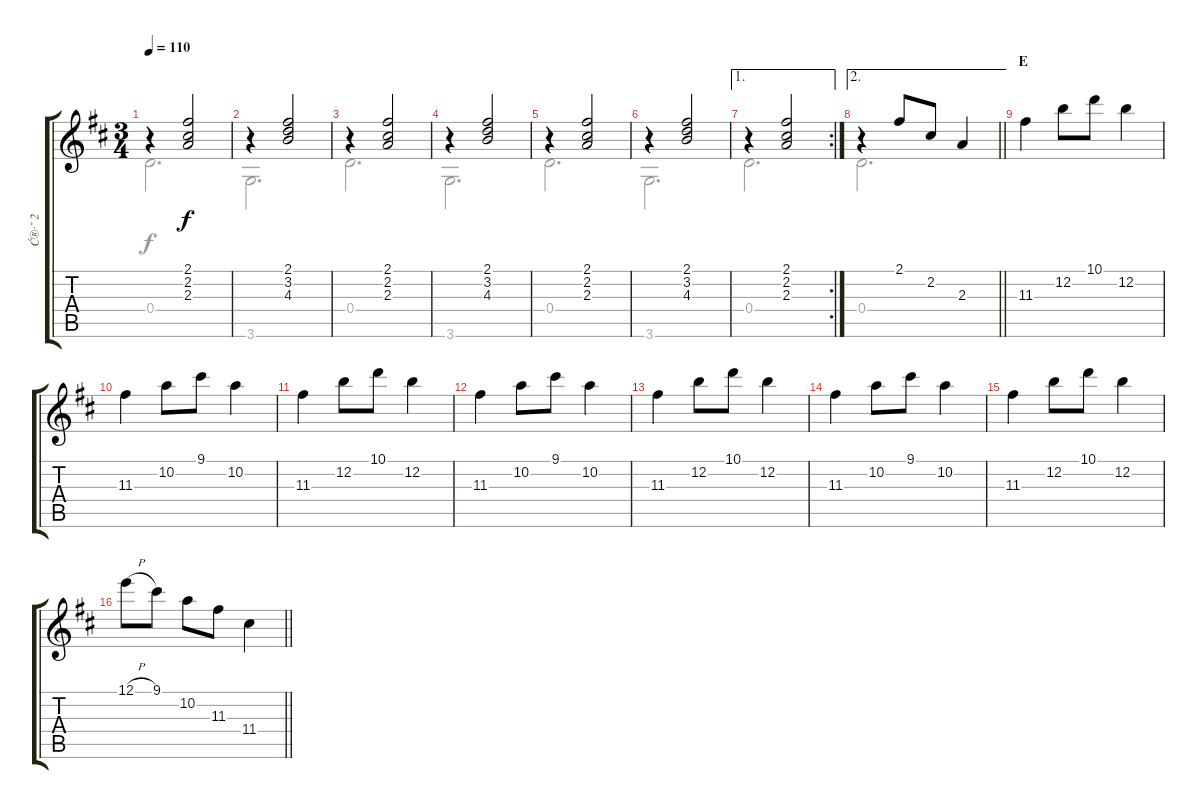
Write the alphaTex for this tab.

\track ("Ć®·˘ 2" "Ć®·˘ 2") {instrument acousticguitarsteel}
\staff {score tabs}
\tuning (E4 B3 G3 D3 A2 E2) {hide}
\voice
\ts (3 4)
\tempo 110
\clef g2
\ks d
r.4{dy f} (2.1 2.2 2.3).2 |
r.4 (2.1 3.2 4.3).2 |
r.4 (2.1 2.2 2.3).2 |
r.4 (2.1 3.2 4.3).2 |
r.4 (2.1 2.2 2.3).2 |
r.4 (2.1 3.2 4.3).2 |
\ae 1
\rc 2
r.4 (2.1 2.2 2.3).2 |
\ae 2
\barLineRight lightlight
r.4 2.1.8 2.2.8 2.3.4 |
\section ("" "E")
11.3.4{volume 10} 12.2.8 10.1.8 12.2.4 |
11.3.4 10.2.8 9.1.8 10.2.4 |
11.3.4 12.2.8 10.1.8 12.2.4 |
11.3.4 10.2.8 9.1.8 10.2.4 |
11.3.4 12.2.8 10.1.8 12.2.4 |
11.3.4 10.2.8 9.1.8 10.2.4 |
11.3.4 12.2.8 10.1.8 12.2.4 |
\barLineRight lightlight
12.1{h}.8 9.1.8 10.2.8 11.3.8 11.4.4
\voice
\clef g2
\ottava regular
\simile none
\ks d
0.4.2{d dy f} |
3.6.2{d} |
0.4.2{d} |
3.6.2{d} |
0.4.2{d} |
3.6.2{d} |
0.4.2{d} |
\barLineRight lightlight
0.4.2{d} |
|
|
|
|
|
|
|
\barLineRight lightlight
